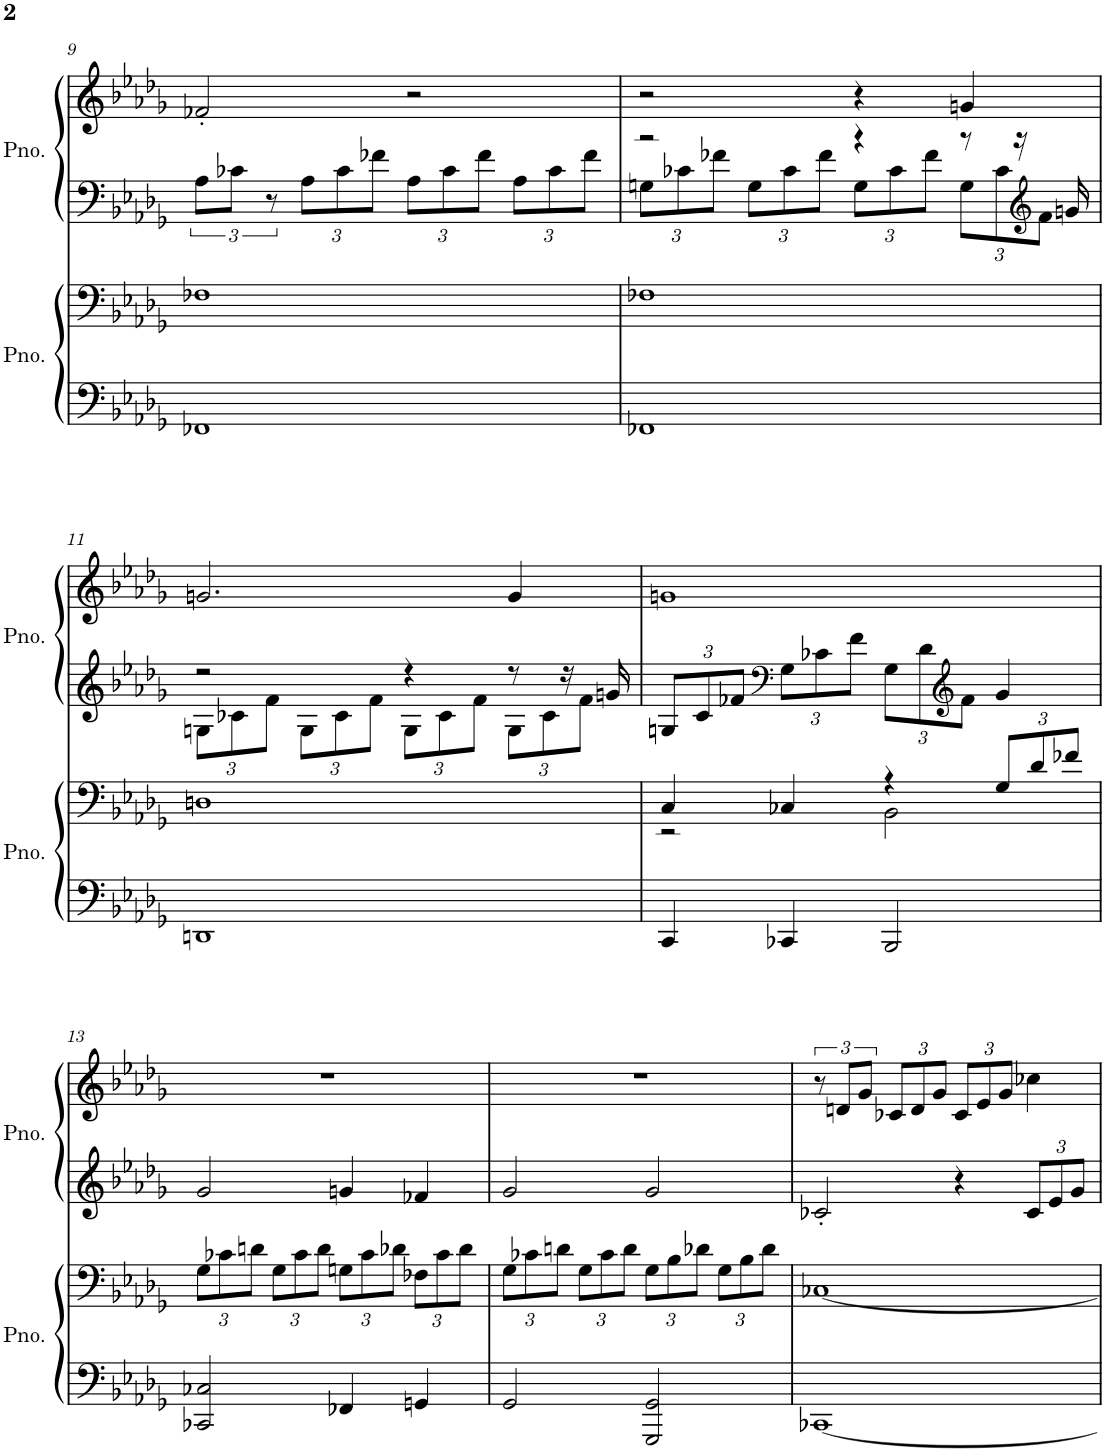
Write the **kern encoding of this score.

**kern	**kern	**kern	**kern
*part2	*part2	*part1	*part1
*staff4	*staff3	*staff2	*staff1
*I"Piano, down	*	*I"Piano, up	*
*I'Pno.	*	*I'Pno.	*
!!LO:PB:g=z
*clefF4	*clefF4	*clefF4	*clefG2
*k[b-e-a-d-g-]	*k[b-e-a-d-g-]	*k[b-e-a-d-g-]	*k[b-e-a-d-g-]
*M2/2	*M2/2	*M2/2	*M2/2
=9	=9	=9	=9
1FF-X	1F-X	12A-\L	2f-X'/
.	.	12c-X\J	.
.	.	12r	.
*	*	*Xbrackettup	*
.	.	12A-\L	.
.	.	12c-\	.
.	.	12f-X\J	.
.	.	12A-\L	2r
.	.	12c-\	.
.	.	12f-\J	.
.	.	12A-\L	.
.	.	12c-\	.
.	.	12f-\J	.
=10	=10	=10	=10
*	*	*^	*
1FF-X	1F-X	2r	12Gn\L	2r
.	.	.	12c-X\	.
.	.	.	12f-X\J	.
.	.	.	12G\L	.
.	.	.	12c-\	.
.	.	.	12f-\J	.
.	.	4r	12G\L	4r
.	.	.	12c-\	.
.	.	.	12f-\J	.
.	.	8r	12G\L	4gn/
.	.	.	12c-\	.
.	.	16r	.	.
*	*	*clefG2	*	*
.	.	.	12f-\J	.
.	.	16gn/	.	.
!!LO:LB:g=z
=11	=11	=11	=11	=11
1DDn	1Dn	2r	12Gn\L	2.gn/
.	.	.	12c-X\	.
.	.	.	12f\J	.
.	.	.	12G\L	.
.	.	.	12c-\	.
.	.	.	12f\J	.
.	.	4r	12G\L	.
.	.	.	12c-\	.
.	.	.	12f\J	.
.	.	8r	12G\L	4g/
.	.	.	12c-\	.
.	.	16r	.	.
.	.	.	12f\J	.
.	.	16gn/	.	.
*	*	*v	*v	*
=12	=12	=12	=12
*	*^	*	*
4CC/	4C/	2r	12Gn/L	1gn
.	.	.	12c/	.
.	.	.	12f-X/J	.
*	*	*	*clefF4	*
4CC-X/	4C-X/	.	12G\L	.
.	.	.	12c-X\	.
.	.	.	12f-\J	.
2BBB-/	4r	2BB-\	12G\L	.
.	.	.	12d-\	.
*	*	*	*clefG2	*
.	.	.	12f-\J	.
*	*Xbrackettup	*	*	*
.	12G-/L	.	4g-/	.
.	12d-/	.	.	.
.	12f-X/J	.	.	.
*	*v	*v	*	*
!!LO:LB:g=z
=13	=13	=13	=13
2CC-X/ 2C-X/	12G-\L	2g-/	1r
.	12c-X\	.	.
.	12dn\J	.	.
.	12G-\L	.	.
.	12c-\	.	.
.	12d\J	.	.
4FF-X/	12Gn\L	4gn/	.
.	12c-\	.	.
.	12d-X\J	.	.
4GGn/	12F-X\L	4f-X/	.
.	12c-\	.	.
.	12d-\J	.	.
=14	=14	=14	=14
2GG-/	12G-\L	2g-/	1r
.	12c-X\	.	.
.	12dn\J	.	.
.	12G-\L	.	.
.	12c-\	.	.
.	12d\J	.	.
2GGG-/ 2GG-/	12G-\L	2g-/	.
.	12B-\	.	.
.	12d-X\J	.	.
.	12G-\L	.	.
.	12B-\	.	.
.	12d-\J	.	.
=15	=15	=15	=15
[1CC-X	[1C-X	2c-X'/	12r
.	.	.	12dn/L
.	.	.	12g-/J
*	*	*	*Xbrackettup
.	.	.	12c-X/L
.	.	.	12d/
.	.	.	12g-/J
.	.	4r	12c-/L
.	.	.	12e-/
.	.	.	12g-/J
.	.	12c-/L	4cc-X\
.	.	12e-/	.
.	.	12g-/J	.
=	=	=	=
*-	*-	*-	*-
